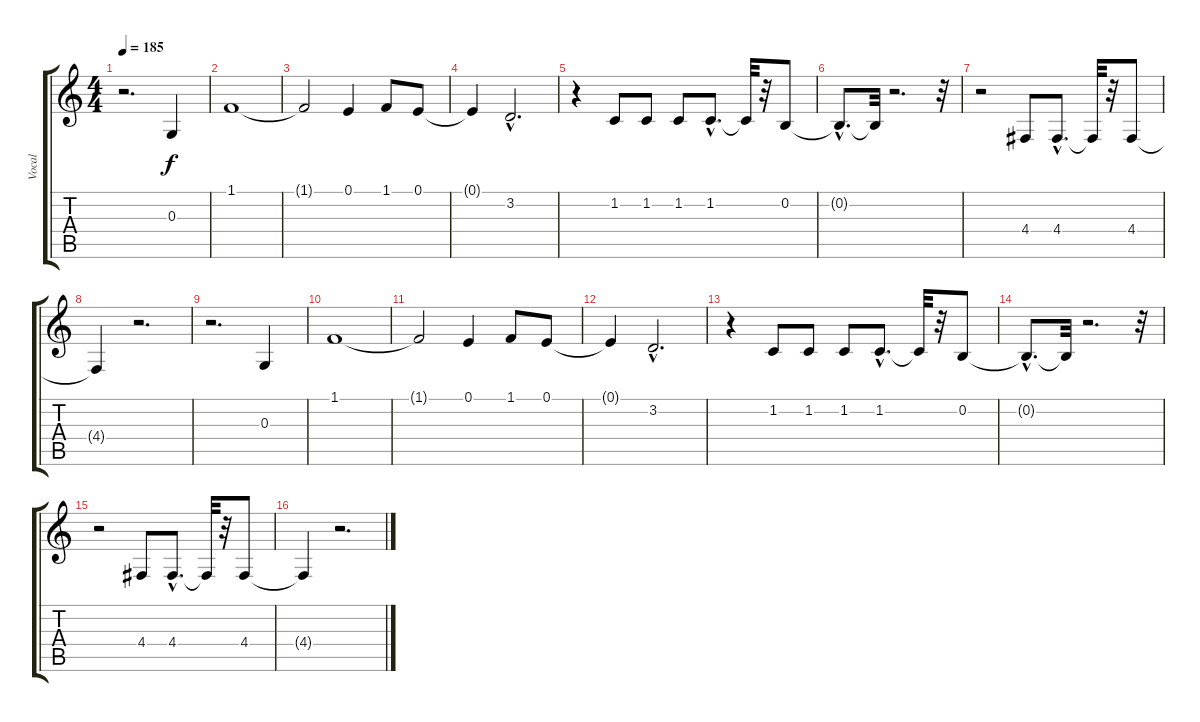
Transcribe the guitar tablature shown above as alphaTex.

\track ("Vocal" "Vocal") {instrument flute}
\staff {score tabs}
\tuning (E4 B3 G3 D3 A2 E2) {hide}
\ts (4 4)
\tempo 185
\clef g2
\ks c
r.2{d dy f} 0.3.4 |
1.1.1 |
1.1{t}.2 0.1.4 1.1.8 0.1.8 |
0.1{t}.4 3.2{hac}.2{d} |
r.4 1.2.8 1.2.8 1.2.8 1.2{hac}.8{d} 1.2{t}.32 r.32 0.2.8 |
0.2{hac t}.8{d} 0.2{t}.32 r.2{d} r.32 |
r.2 4.4.8 4.4{hac}.8{d} 4.4{t}.32 r.32 4.4.8 |
4.4{t}.4 r.2{d} |
r.2{d} 0.3.4 |
1.1.1 |
1.1{t}.2 0.1.4 1.1.8 0.1.8 |
0.1{t}.4 3.2{hac}.2{d} |
r.4 1.2.8 1.2.8 1.2.8 1.2{hac}.8{d} 1.2{t}.32 r.32 0.2.8 |
0.2{hac t}.8{d} 0.2{t}.32 r.2{d} r.32 |
r.2 4.4.8 4.4{hac}.8{d} 4.4{t}.32 r.32 4.4.8 |
4.4{t}.4 r.2{d}
